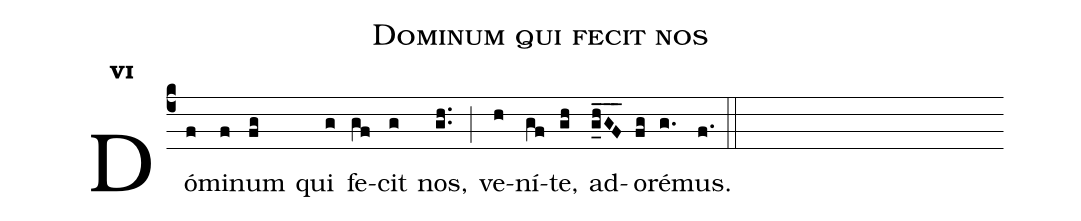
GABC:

name:Dominum qui fecit nos;
office-part:Antiphona;
mode:6;
%%
initial-style: 1;
name: Dominum qui fecit nos;
book: Liber Hymnarius p. 179;
occasion: Tempore Per Annum in Feriis IV;
office-part: Ad Invitatorium;
user-notes: ;
commentary: ;
annotation: 6;
centering-scheme: english;
fontsize: 12;
font: OFLSortsMillGoudy;
height: 11;
width: 4.5;
%%
(c4)Dó(f)mi(f)num(fg) qui(g) fe(gf)cit(g) nos,(gh..) (;) ve(h)ní(gf)te,(gh) ad(g_0_1h_G_F_)o(fg)ré(g.)mus.(f.) (::)
